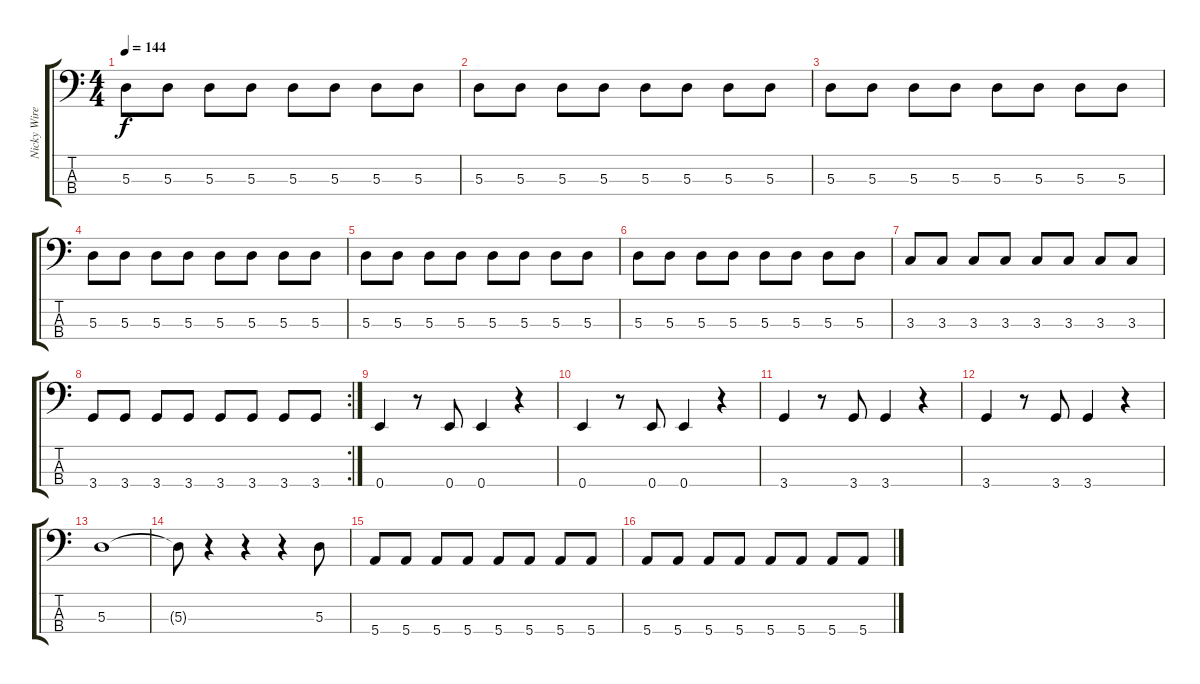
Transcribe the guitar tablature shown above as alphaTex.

\track ("Nicky Wire" "Nicky Wire") {instrument electricbasspick}
\staff {score tabs}
\tuning (G2 D2 A1 E1) {hide}
\ts (4 4)
\tempo 144
\clef f4
\ks c
5.3.8{dy f} 5.3.8 5.3.8 5.3.8 5.3.8 5.3.8 5.3.8 5.3.8 |
5.3.8 5.3.8 5.3.8 5.3.8 5.3.8 5.3.8 5.3.8 5.3.8 |
5.3.8 5.3.8 5.3.8 5.3.8 5.3.8 5.3.8 5.3.8 5.3.8 |
5.3.8 5.3.8 5.3.8 5.3.8 5.3.8 5.3.8 5.3.8 5.3.8 |
5.3.8 5.3.8 5.3.8 5.3.8 5.3.8 5.3.8 5.3.8 5.3.8 |
5.3.8 5.3.8 5.3.8 5.3.8 5.3.8 5.3.8 5.3.8 5.3.8 |
3.3.8 3.3.8 3.3.8 3.3.8 3.3.8 3.3.8 3.3.8 3.3.8 |
\rc 2
3.4.8 3.4.8 3.4.8 3.4.8 3.4.8 3.4.8 3.4.8 3.4.8 |
0.4.4 r.8 0.4.8 0.4.4 r.4 |
0.4.4 r.8 0.4.8 0.4.4 r.4 |
3.4.4 r.8 3.4.8 3.4.4 r.4 |
3.4.4 r.8 3.4.8 3.4.4 r.4 |
5.3.1 |
5.3{t}.8 r.4 r.4 r.4 5.3.8 |
5.4.8 5.4.8 5.4.8 5.4.8 5.4.8 5.4.8 5.4.8 5.4.8 |
5.4.8 5.4.8 5.4.8 5.4.8 5.4.8 5.4.8 5.4.8 5.4.8
